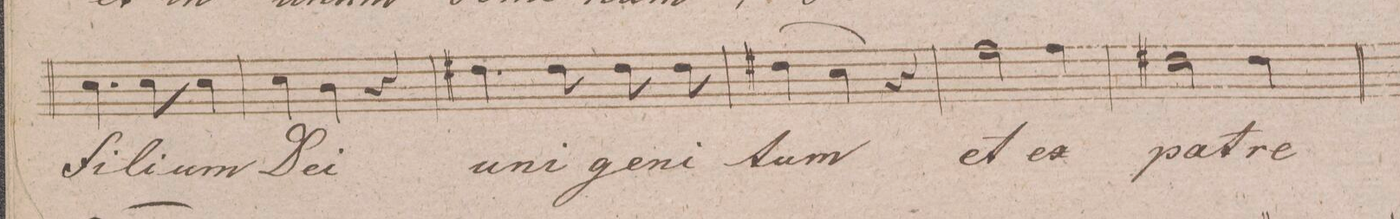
**kern	**text	**dynam
*I"Tenore.	*	*
*clefC4	*	*
*k[f#]	*	*
*M3/4	*	*
4.B\	fi-	.
8B\	-li-	.
4B\	-um	.
=39	=39	=39
4B\	De-	.
4A\	-i	.
4r	.	.
=40	=40	=40
4.c#X\	u-	.
8c#\	-ni-	.
8c#\	-ge-	.
8c#\	-ni-	.
=41	=41	=41
(>4c#X\	-tum	.
4B\)	.	.
4r	.	.
=42	=42	=42
2e\	et	.
4e\	ex	.
=43	=43	=43
2c#X\	pa-	.
4c#\	-tre	.
=44	=44	=44
*-	*-	*-
